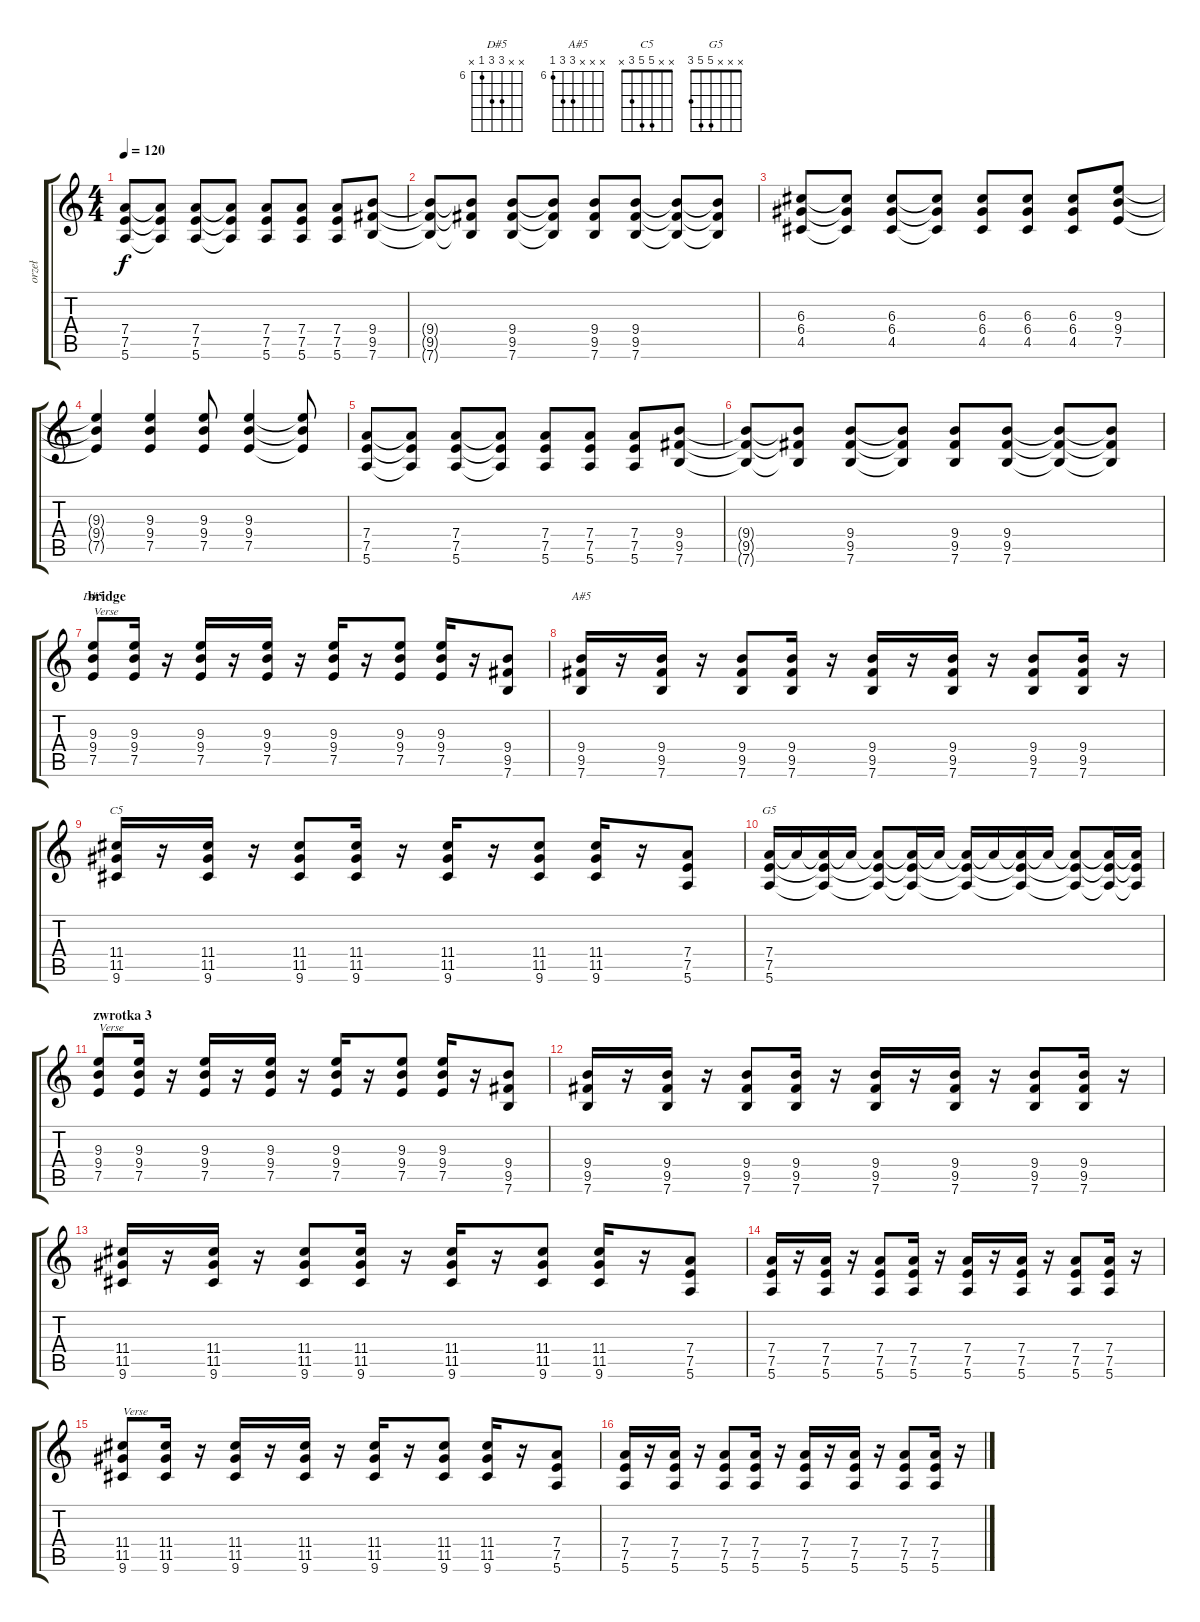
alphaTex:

\track ("orzeł" "orzeł") {instrument overdrivenguitar}
\staff {score tabs}
\tuning (E4 B3 G3 D3 A2 E2) {hide}
\chord ("D#5" x x 8 8 6 x) {firstfret 6}
\chord ("A#5" x x x 8 8 6) {firstfret 6}
\chord ("C5" x x 5 5 3 x)
\chord ("G5" x x x 5 5 3)
\ts (4 4)
\tempo 120
\clef g2
\ks c
(7.4 7.5 5.6).8{dy f} (7.4{t} 7.5{t} 5.6{t}).8 (7.4 7.5 5.6).8 (7.4{t} 7.5{t} 5.6{t}).8 (7.4 7.5 5.6).8 (7.4 7.5 5.6).8 (7.4 7.5 5.6).8 (9.4 9.5 7.6).8 |
(9.4{t} 9.5{t} 7.6{t}).8 (9.4{t} 9.5{t} 7.6{t}).8 (9.4 9.5 7.6).8 (9.4{t} 9.5{t} 7.6{t}).8 (9.4 9.5 7.6).8 (9.4 9.5 7.6).8 (9.4{t} 9.5{t} 7.6{t}).8 (9.4{t} 9.5{t} 7.6{t}).8 |
(6.3 6.4 4.5).8 (6.3{t} 6.4{t} 4.5{t}).8 (6.3 6.4 4.5).8 (6.3{t} 6.4{t} 4.5{t}).8 (6.3 6.4 4.5).8 (6.3 6.4 4.5).8 (6.3 6.4 4.5).8 (9.3 9.4 7.5).8 |
(9.3{t} 9.4{t} 7.5{t}).4 (9.3 9.4 7.5).4 (9.3 9.4 7.5).8 (9.3 9.4 7.5).4 (9.3{t} 9.4{t} 7.5{t}).8 |
(7.4 7.5 5.6).8 (7.4{t} 7.5{t} 5.6{t}).8 (7.4 7.5 5.6).8 (7.4{t} 7.5{t} 5.6{t}).8 (7.4 7.5 5.6).8 (7.4 7.5 5.6).8 (7.4 7.5 5.6).8 (9.4 9.5 7.6).8 |
(9.4{t} 9.5{t} 7.6{t}).8 (9.4{t} 9.5{t} 7.6{t}).8 (9.4 9.5 7.6).8 (9.4{t} 9.5{t} 7.6{t}).8 (9.4 9.5 7.6).8 (9.4 9.5 7.6).8 (9.4{t} 9.5{t} 7.6{t}).8 (9.4{t} 9.5{t} 7.6{t}).8 |
\section ("" "bridge")
(9.3 9.4 7.5).8{ch "D#5" txt "Verse"} (9.3 9.4 7.5).16 r.16 (9.3 9.4 7.5).16 r.16 (9.3 9.4 7.5).16 r.16 (9.3 9.4 7.5).16 r.16 (9.3 9.4 7.5).8 (9.3 9.4 7.5).16 r.16 (9.4 9.5 7.6).8 |
(9.4 9.5 7.6).16{ch "A#5"} r.16 (9.4 9.5 7.6).16 r.16 (9.4 9.5 7.6).8 (9.4 9.5 7.6).16 r.16 (9.4 9.5 7.6).16 r.16 (9.4 9.5 7.6).16 r.16 (9.4 9.5 7.6).8 (9.4 9.5 7.6).16 r.16 |
(11.4 11.5 9.6).16{ch "C5"} r.16 (11.4 11.5 9.6).16 r.16 (11.4 11.5 9.6).8 (11.4 11.5 9.6).16 r.16 (11.4 11.5 9.6).16 r.16 (11.4 11.5 9.6).8 (11.4 11.5 9.6).16 r.16 (7.4 7.5 5.6).8 |
(7.4 7.5 5.6).16{ch "G5"} 7.4{t}.16 (7.4{t} 7.5{t} 5.6{t}).16 7.4{t}.16 (7.4{t} 7.5{t} 5.6{t}).8 (7.4{t} 7.5{t} 5.6{t}).16 7.4{t}.16 (7.4{t} 7.5{t} 5.6{t}).16 7.4{t}.16 (7.4{t} 7.5{t} 5.6{t}).16 7.4{t}.16 (7.4{t} 7.5{t} 5.6{t}).8 (7.4{t} 7.5{t} 5.6{t}).16 (7.4{t} 7.5{t} 5.6{t}).16 |
\section ("" "zwrotka 3")
(9.3 9.4 7.5).8{txt "Verse"} (9.3 9.4 7.5).16 r.16 (9.3 9.4 7.5).16 r.16 (9.3 9.4 7.5).16 r.16 (9.3 9.4 7.5).16 r.16 (9.3 9.4 7.5).8 (9.3 9.4 7.5).16 r.16 (9.4 9.5 7.6).8 |
(9.4 9.5 7.6).16 r.16 (9.4 9.5 7.6).16 r.16 (9.4 9.5 7.6).8 (9.4 9.5 7.6).16 r.16 (9.4 9.5 7.6).16 r.16 (9.4 9.5 7.6).16 r.16 (9.4 9.5 7.6).8 (9.4 9.5 7.6).16 r.16 |
(11.4 11.5 9.6).16 r.16 (11.4 11.5 9.6).16 r.16 (11.4 11.5 9.6).8 (11.4 11.5 9.6).16 r.16 (11.4 11.5 9.6).16 r.16 (11.4 11.5 9.6).8 (11.4 11.5 9.6).16 r.16 (7.4 7.5 5.6).8 |
(7.4 7.5 5.6).16 r.16 (7.4 7.5 5.6).16 r.16 (7.4 7.5 5.6).8 (7.4 7.5 5.6).16 r.16 (7.4 7.5 5.6).16 r.16 (7.4 7.5 5.6).16 r.16 (7.4 7.5 5.6).8 (7.4 7.5 5.6).16 r.16 |
(11.4 11.5 9.6).8{txt "Verse"} (11.4 11.5 9.6).16 r.16 (11.4 11.5 9.6).16 r.16 (11.4 11.5 9.6).16 r.16 (11.4 11.5 9.6).16 r.16 (11.4 11.5 9.6).8 (11.4 11.5 9.6).16 r.16 (7.4 7.5 5.6).8 |
(7.4 7.5 5.6).16 r.16 (7.4 7.5 5.6).16 r.16 (7.4 7.5 5.6).8 (7.4 7.5 5.6).16 r.16 (7.4 7.5 5.6).16 r.16 (7.4 7.5 5.6).16 r.16 (7.4 7.5 5.6).8 (7.4 7.5 5.6).16 r.16
